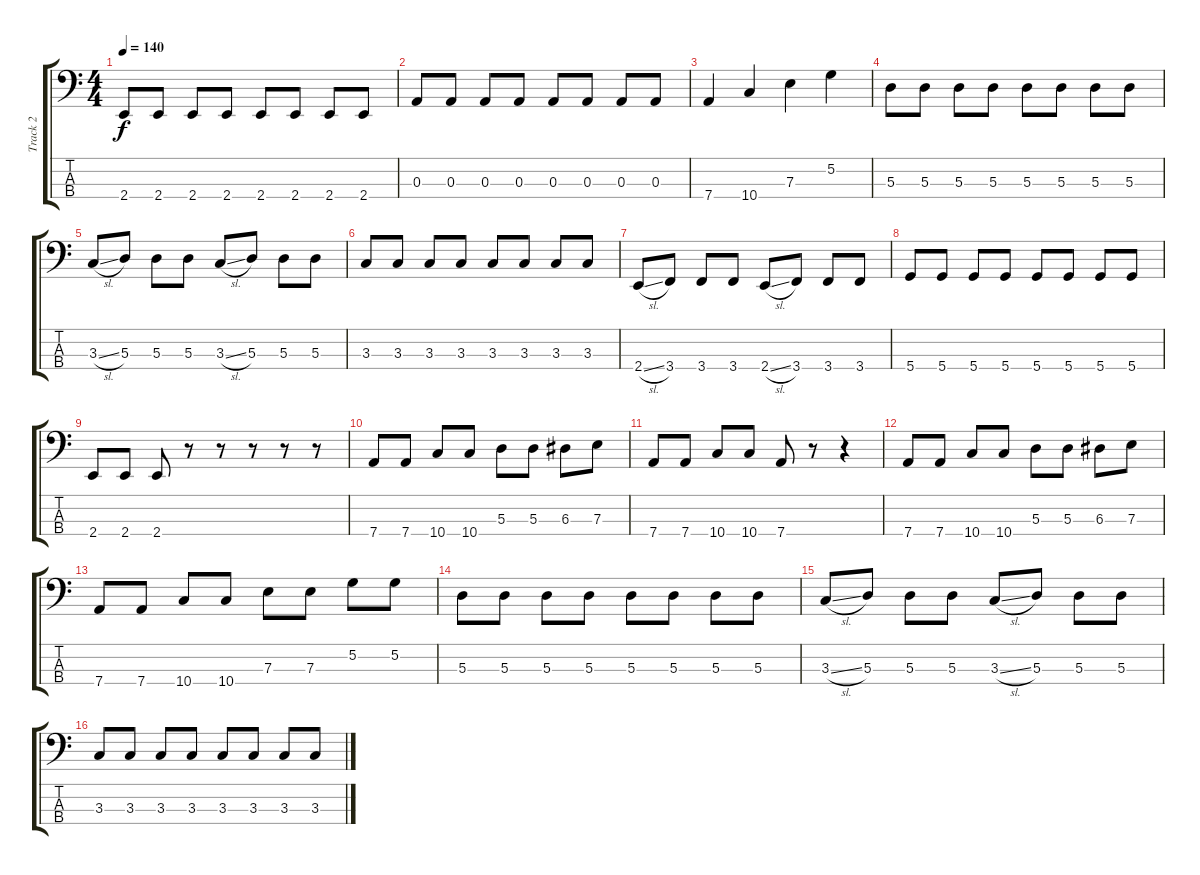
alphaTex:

\track ("Track 2" "Track 2") {instrument electricbassfinger}
\staff {score tabs}
\tuning (G2 D2 A1 D1) {hide}
\ts (4 4)
\tempo 140
\clef f4
\ks c
2.4.8{dy f} 2.4.8 2.4.8 2.4.8 2.4.8 2.4.8 2.4.8 2.4.8 |
0.3.8 0.3.8 0.3.8 0.3.8 0.3.8 0.3.8 0.3.8 0.3.8 |
7.4.4 10.4.4 7.3.4 5.2.4 |
5.3.8 5.3.8 5.3.8 5.3.8 5.3.8 5.3.8 5.3.8 5.3.8 |
3.3{sl}.8 5.3.8 5.3.8 5.3.8 3.3{sl}.8 5.3.8 5.3.8 5.3.8 |
3.3.8 3.3.8 3.3.8 3.3.8 3.3.8 3.3.8 3.3.8 3.3.8 |
2.4{sl}.8 3.4.8 3.4.8 3.4.8 2.4{sl}.8 3.4.8 3.4.8 3.4.8 |
5.4.8 5.4.8 5.4.8 5.4.8 5.4.8 5.4.8 5.4.8 5.4.8 |
2.4.8 2.4.8 2.4.8 r.8 r.8 r.8 r.8 r.8 |
7.4.8 7.4.8 10.4.8 10.4.8 5.3.8 5.3.8 6.3.8 7.3.8 |
7.4.8 7.4.8 10.4.8 10.4.8 7.4.8 r.8 r.4 |
7.4.8 7.4.8 10.4.8 10.4.8 5.3.8 5.3.8 6.3.8 7.3.8 |
7.4.8 7.4.8 10.4.8 10.4.8 7.3.8 7.3.8 5.2.8 5.2.8 |
5.3.8 5.3.8 5.3.8 5.3.8 5.3.8 5.3.8 5.3.8 5.3.8 |
3.3{sl}.8 5.3.8 5.3.8 5.3.8 3.3{sl}.8 5.3.8 5.3.8 5.3.8 |
3.3.8 3.3.8 3.3.8 3.3.8 3.3.8 3.3.8 3.3.8 3.3.8
